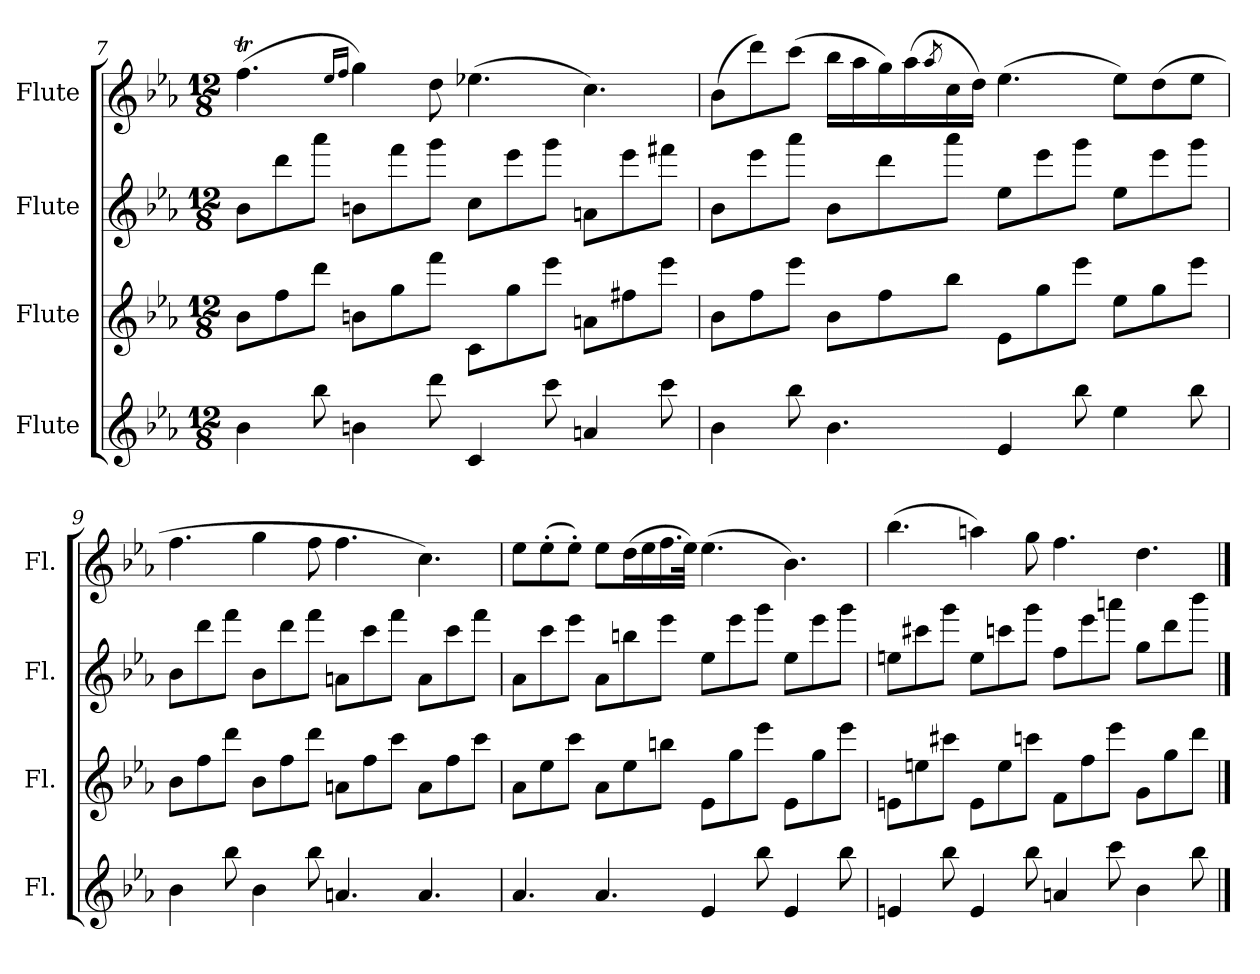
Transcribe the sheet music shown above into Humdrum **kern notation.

**kern	**kern	**kern	**kern
*part4	*part3	*part2	*part1
*staff4	*staff3	*staff2	*staff1
*I"Flute	*I"Flute	*I"Flute	*I"Flute
*I'Fl.	*I'Fl.	*I'Fl.	*I'Fl.
!!LO:PB:g=z
*clefG2	*clefG2	*clefG2	*clefG2
*k[b-e-a-]	*k[b-e-a-]	*k[b-e-a-]	*k[b-e-a-]
*M12/8	*M12/8	*M12/8	*M12/8
=7	=7	=7	=7
4b-\	8b-\L	8b-\L	(4.ffT\
.	8ff\	8ddd\	.
8bb-\	8ddd\J	8aaa-\J	.
.	.	.	16qee-/LL
.	.	.	16qff/JJ
4bn\	8bn\L	8bn\L	4gg\)
.	8gg\	8fff\	.
8ddd\	8fff\J	8ggg\J	8dd\
4c/	8c\L	8cc\L	(4.ee-X\
.	8gg\	8eee-\	.
8ccc\	8eee-\J	8ggg\J	.
4an/	8an\L	8an\L	4.cc\)
.	8ff#X\	8eee-\	.
8ccc\	8eee-\J	8fff#X\J	.
=8	=8	=8	=8
4b-\	8b-\L	8b-\L	(8b-\L
.	8ff\	8eee-\	8ddd\)
8bb-\	8eee-\J	8aaa-\J	(8ccc\J
4.b-\	8b-\L	8b-\L	16bb-\LL
.	.	.	16aa-\
.	8ff\	8ddd\	16gg\)
.	.	.	(16aa-\
.	.	.	8qaa-/
.	8bb-\J	8aaa-\J	16cc\
.	.	.	16dd\JJ)
4e-/	8e-\L	8ee-\L	(4.ee-\
.	8gg\	8eee-\	.
8bb-\	8eee-\J	8ggg\J	.
4ee-\	8ee-\L	8ee-\L	8ee-\L)
.	8gg\	8eee-\	(8dd\
8bb-\	8eee-\J	8ggg\J	8ee-\J
!!LO:LB:g=z
=9	=9	=9	=9
4b-\	8b-\L	8b-\L	4.ff\
.	8ff\	8ddd\	.
8bb-\	8ddd\J	8fff\J	.
4b-\	8b-\L	8b-\L	4gg\
.	8ff\	8ddd\	.
8bb-\	8ddd\J	8fff\J	8ff\
4.an/	8an\L	8an\L	4.ff\
.	8ff\	8ccc\	.
.	8ccc\J	8fff\J	.
4.a/	8a\L	8a\L	4.cc\)
.	8ff\	8ccc\	.
.	8ccc\J	8fff\J	.
=10	=10	=10	=10
4.a-/	8a-\L	8a-\L	8ee-\L
.	8ee-\	8ccc\	(8ee-'\
.	8ccc\J	8eee-\J	8ee-'\J)
4.a-/	8a-\L	8a-\L	8ee-\L
.	8ee-\	8bbn\	(16dd\L
.	.	.	16ee-\
.	8bbn\J	8eee-\J	16.ff\
.	.	.	32ee-\JJk)
4e-/	8e-\L	8ee-\L	(4.ee-\
.	8gg\	8eee-\	.
8bb-\	8eee-\J	8ggg\J	.
4e-/	8e-\L	8ee-\L	4.b-\)
.	8gg\	8eee-\	.
8bb-\	8eee-\J	8ggg\J	.
!!LO:LB:g=z
=11	=11	=11	=11
4en/	8en\L	8een\L	(4.bb-\
.	8een\	8ccc#X\	.
8bb-\	8ccc#X\J	8ggg\J	.
4e/	8e\L	8ee\L	4aan\)
.	8ee\	8cccn\	.
8bb-\	8cccn\J	8ggg\J	8gg\
4an/	8f\L	8ff\L	4.ff\
.	8ff\	8eee-\	.
8ccc\	8eee-\J	8aaan\J	.
4b-\	8g\L	8gg\L	4.dd\
.	8gg\	8ddd\	.
8bb-\	8ddd\J	8bbb-\J	.
==	==	==	==
*-	*-	*-	*-
